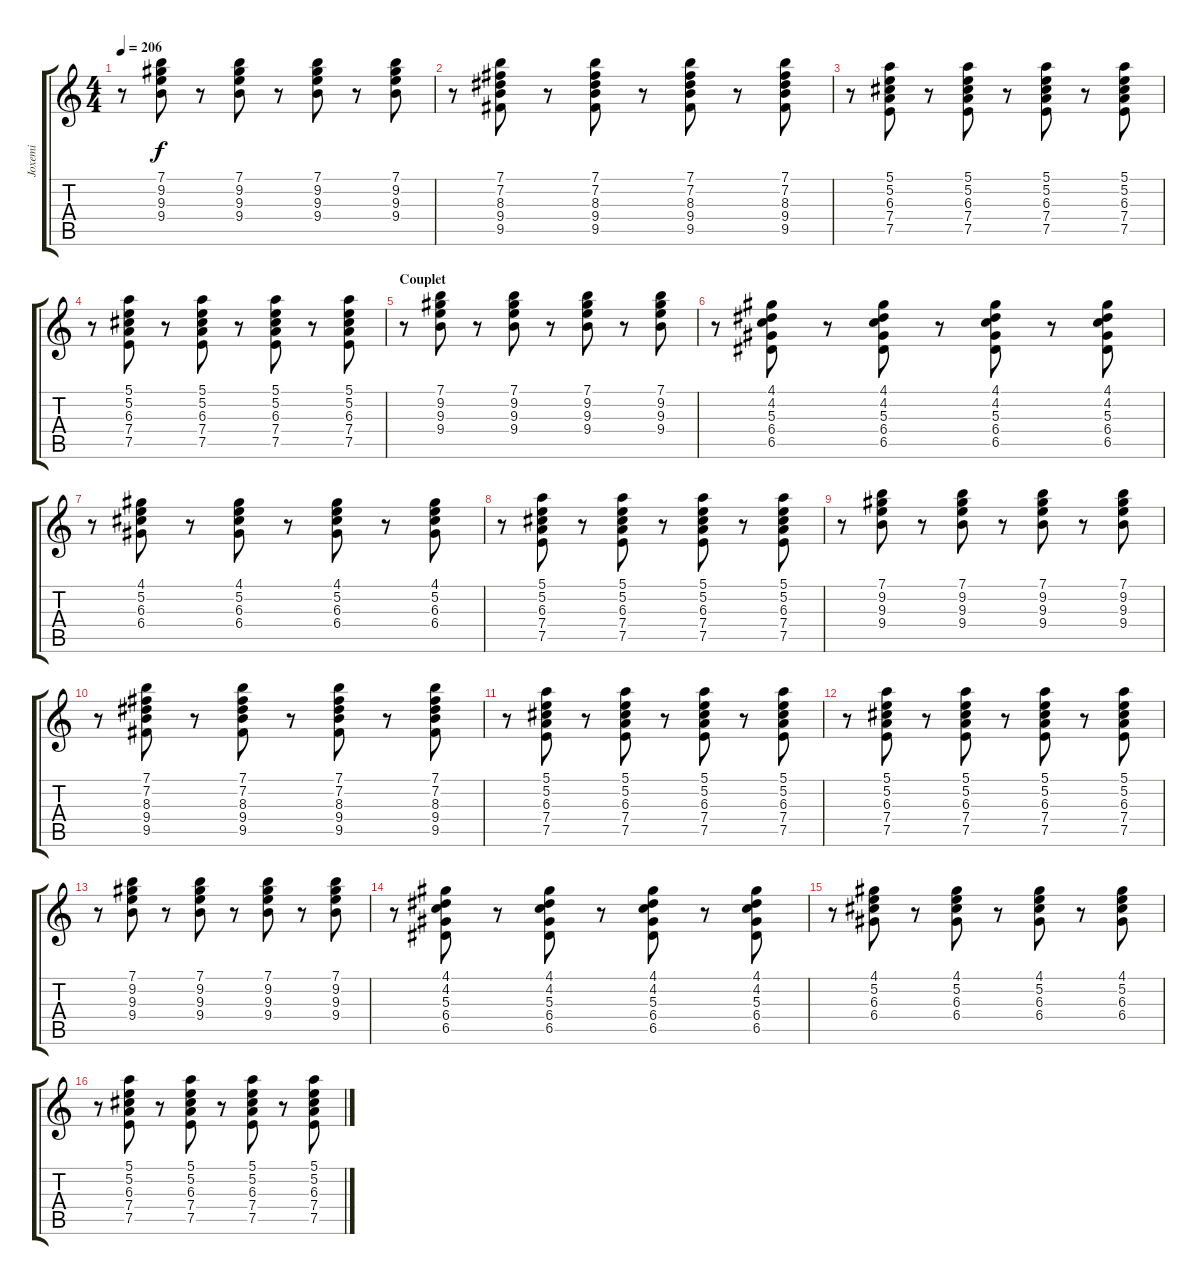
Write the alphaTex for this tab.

\track ("Joxemi" "Joxemi") {instrument distortionguitar}
\staff {score tabs}
\tuning (E4 B3 G3 D3 A2 E2) {hide}
\ts (4 4)
\tempo 206
\clef g2
\ks c
r.8{dy f} (7.1 9.2 9.3 9.4).8 r.8 (7.1 9.2 9.3 9.4).8 r.8 (7.1 9.2 9.3 9.4).8 r.8 (7.1 9.2 9.3 9.4).8 |
r.8 (7.1 7.2 8.3 9.4 9.5).8 r.8 (7.1 7.2 8.3 9.4 9.5).8 r.8 (7.1 7.2 8.3 9.4 9.5).8 r.8 (7.1 7.2 8.3 9.4 9.5).8 |
r.8 (5.1 5.2 6.3 7.4 7.5).8 r.8 (5.1 5.2 6.3 7.4 7.5).8 r.8 (5.1 5.2 6.3 7.4 7.5).8 r.8 (5.1 5.2 6.3 7.4 7.5).8 |
r.8 (5.1 5.2 6.3 7.4 7.5).8 r.8 (5.1 5.2 6.3 7.4 7.5).8 r.8 (5.1 5.2 6.3 7.4 7.5).8 r.8 (5.1 5.2 6.3 7.4 7.5).8 |
\section ("" "Couplet")
r.8 (7.1 9.2 9.3 9.4).8 r.8 (7.1 9.2 9.3 9.4).8 r.8 (7.1 9.2 9.3 9.4).8 r.8 (7.1 9.2 9.3 9.4).8 |
r.8 (4.1 4.2 5.3 6.4 6.5).8 r.8 (4.1 4.2 5.3 6.4 6.5).8 r.8 (4.1 4.2 5.3 6.4 6.5).8 r.8 (4.1 4.2 5.3 6.4 6.5).8 |
r.8 (4.1 5.2 6.3 6.4).8 r.8 (4.1 5.2 6.3 6.4).8 r.8 (4.1 5.2 6.3 6.4).8 r.8 (4.1 5.2 6.3 6.4).8 |
r.8 (5.1 5.2 6.3 7.4 7.5).8 r.8 (5.1 5.2 6.3 7.4 7.5).8 r.8 (5.1 5.2 6.3 7.4 7.5).8 r.8 (5.1 5.2 6.3 7.4 7.5).8 |
r.8 (7.1 9.2 9.3 9.4).8 r.8 (7.1 9.2 9.3 9.4).8 r.8 (7.1 9.2 9.3 9.4).8 r.8 (7.1 9.2 9.3 9.4).8 |
r.8 (7.1 7.2 8.3 9.4 9.5).8 r.8 (7.1 7.2 8.3 9.4 9.5).8 r.8 (7.1 7.2 8.3 9.4 9.5).8 r.8 (7.1 7.2 8.3 9.4 9.5).8 |
r.8 (5.1 5.2 6.3 7.4 7.5).8 r.8 (5.1 5.2 6.3 7.4 7.5).8 r.8 (5.1 5.2 6.3 7.4 7.5).8 r.8 (5.1 5.2 6.3 7.4 7.5).8 |
r.8 (5.1 5.2 6.3 7.4 7.5).8 r.8 (5.1 5.2 6.3 7.4 7.5).8 r.8 (5.1 5.2 6.3 7.4 7.5).8 r.8 (5.1 5.2 6.3 7.4 7.5).8 |
r.8 (7.1 9.2 9.3 9.4).8 r.8 (7.1 9.2 9.3 9.4).8 r.8 (7.1 9.2 9.3 9.4).8 r.8 (7.1 9.2 9.3 9.4).8 |
r.8 (4.1 4.2 5.3 6.4 6.5).8 r.8 (4.1 4.2 5.3 6.4 6.5).8 r.8 (4.1 4.2 5.3 6.4 6.5).8 r.8 (4.1 4.2 5.3 6.4 6.5).8 |
r.8 (4.1 5.2 6.3 6.4).8 r.8 (4.1 5.2 6.3 6.4).8 r.8 (4.1 5.2 6.3 6.4).8 r.8 (4.1 5.2 6.3 6.4).8 |
r.8 (5.1 5.2 6.3 7.4 7.5).8 r.8 (5.1 5.2 6.3 7.4 7.5).8 r.8 (5.1 5.2 6.3 7.4 7.5).8 r.8 (5.1 5.2 6.3 7.4 7.5).8
